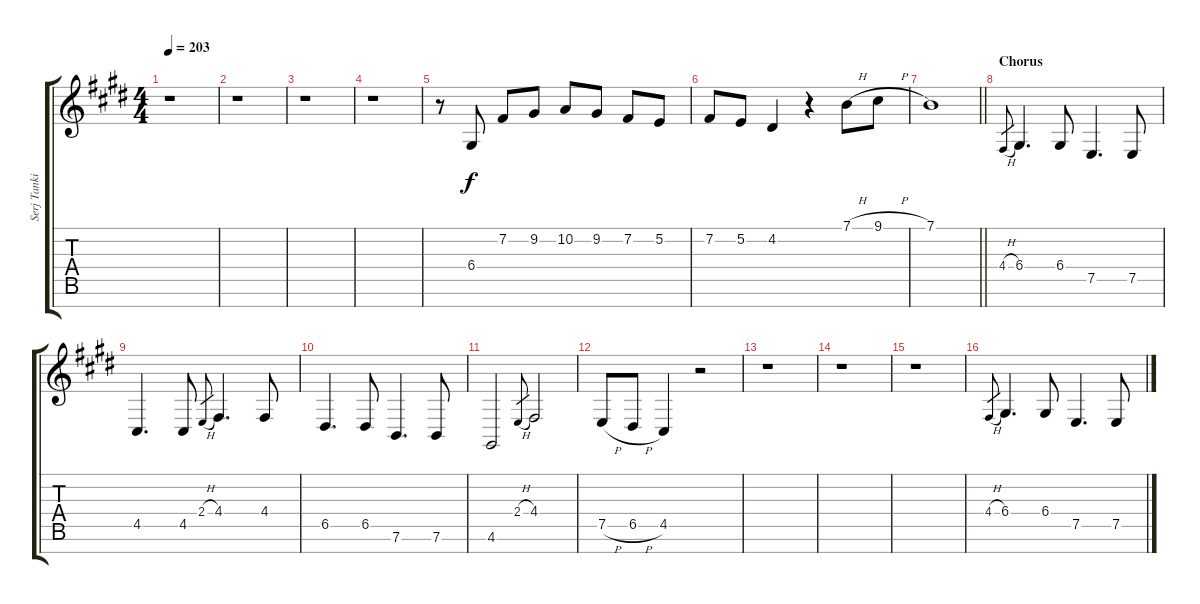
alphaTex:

\track ("Serj Tankian [Vocals]" "Serj Tanki") {instrument clarinet}
\staff {score tabs}
\tuning (E4 B3 G3 D3 A2 E2 B1) {hide}
\ts (4 4)
\tempo 203
\clef g2
\ks c#minor
r.1{dy f} |
r.1 |
r.1 |
r.1 |
r.8 6.4.8 7.2.8 9.2.8 10.2.8 9.2.8 7.2.8 5.2.8 |
7.2.8 5.2.8 4.2.4 r.4 7.1{h}.8 9.1{h}.8 |
\barLineRight lightlight
7.1.1 |
\section ("" "Chorus")
4.4{h}.8{gr} 6.4.4{d} 6.4.8 7.5.4{d} 7.5.8 |
4.5.4{d} 4.5.8 2.4{h}.8{gr} 4.4.4{d} 4.4.8 |
6.5.4{d} 6.5.8 7.6.4{d} 7.6.8 |
4.6.2 2.4{h}.8{gr} 4.4.2 |
7.5{h}.8 6.5{h}.8 4.5.4 r.2 |
r.1 |
r.1 |
r.1 |
4.4{h}.8{gr} 6.4.4{d} 6.4.8 7.5.4{d} 7.5.8
